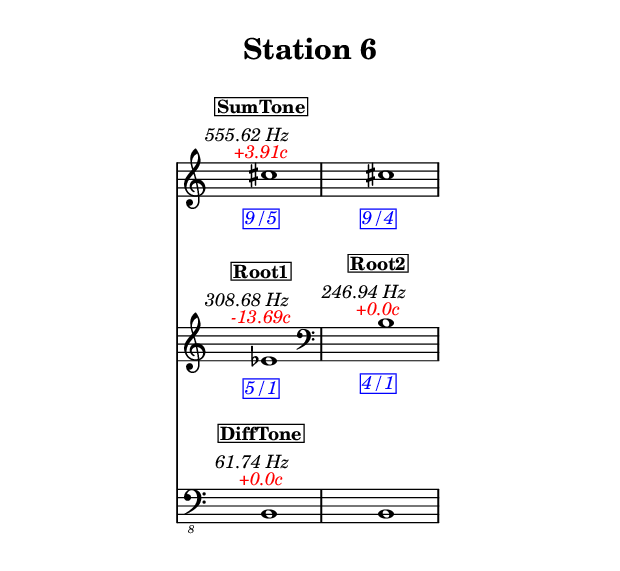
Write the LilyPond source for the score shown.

\version "2.20.0"
\language "english"

#(set-default-paper-size "a6" 'portrait)
#(set-global-staff-size 16)

\header {
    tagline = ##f
    title = \markup {
        \pad-around
            #3
            "Station 6"
        }
}

\layout {
    indent = #25
}

\paper {
    systems-per-page = 1
}

\score {
    \new Score
    <<
        \new Staff
        \with
        {
            \remove Time_signature_engraver
        }
        {
            \clef "treble"
            cs''1
            - \tweak color #red
            ^ \markup {
                \halign
                    #0
                    \italic
                        {
                            +3.91c
                        }
                }
            ^ \markup {
                \halign
                    #1
                    \italic
                        {
                            555.62
                            Hz
                        }
                }
            ^ \markup {
                \pad-around
                    #1
                    \box
                        \vcenter
                            \halign
                                #0
                                \bold
                                    {
                                        SumTone
                                    }
                }
            - \tweak color #blue
            _ \markup {
                \pad-around
                    #1
                    \box
                        \halign
                            #0
                            \italic
                                {
                                    9/5
                                }
                }
            \override Score.NonMusicalPaperColumn.padding = #5
            \clef "treble"
            cs''1
            - \tweak color #blue
            _ \markup {
                \pad-around
                    #1
                    \box
                        \halign
                            #0
                            \italic
                                {
                                    9/4
                                }
                }
        }
        \new Staff
        \with
        {
            \remove Time_signature_engraver
        }
        {
            \clef "treble"
            ef'1
            - \tweak color #red
            ^ \markup {
                \halign
                    #0
                    \italic
                        {
                            -13.69c
                        }
                }
            ^ \markup {
                \halign
                    #1
                    \italic
                        {
                            308.68
                            Hz
                        }
                }
            ^ \markup {
                \pad-around
                    #1
                    \box
                        \vcenter
                            \halign
                                #0
                                \bold
                                    {
                                        Root1
                                    }
                }
            - \tweak color #blue
            _ \markup {
                \pad-around
                    #1
                    \box
                        \halign
                            #0
                            \italic
                                {
                                    5/1
                                }
                }
            \clef "bass"
            b1
            - \tweak color #red
            ^ \markup {
                \halign
                    #0
                    \italic
                        {
                            +0.0c
                        }
                }
            ^ \markup {
                \halign
                    #1
                    \italic
                        {
                            246.94
                            Hz
                        }
                }
            ^ \markup {
                \pad-around
                    #1
                    \box
                        \vcenter
                            \halign
                                #0
                                \bold
                                    {
                                        Root2
                                    }
                }
            - \tweak color #blue
            _ \markup {
                \pad-around
                    #1
                    \box
                        \halign
                            #0
                            \italic
                                {
                                    4/1
                                }
                }
        }
        \new Staff
        \with
        {
            \remove Time_signature_engraver
        }
        {
            \clef "bass_8"
            b,,1
            - \tweak color #red
            ^ \markup {
                \halign
                    #0
                    \italic
                        {
                            +0.0c
                        }
                }
            ^ \markup {
                \halign
                    #1
                    \italic
                        {
                            61.74
                            Hz
                        }
                }
            ^ \markup {
                \pad-around
                    #1
                    \box
                        \vcenter
                            \halign
                                #0
                                \bold
                                    {
                                        DiffTone
                                    }
                }
            \clef "bass_8"
            b,,1
        }
    >>
}